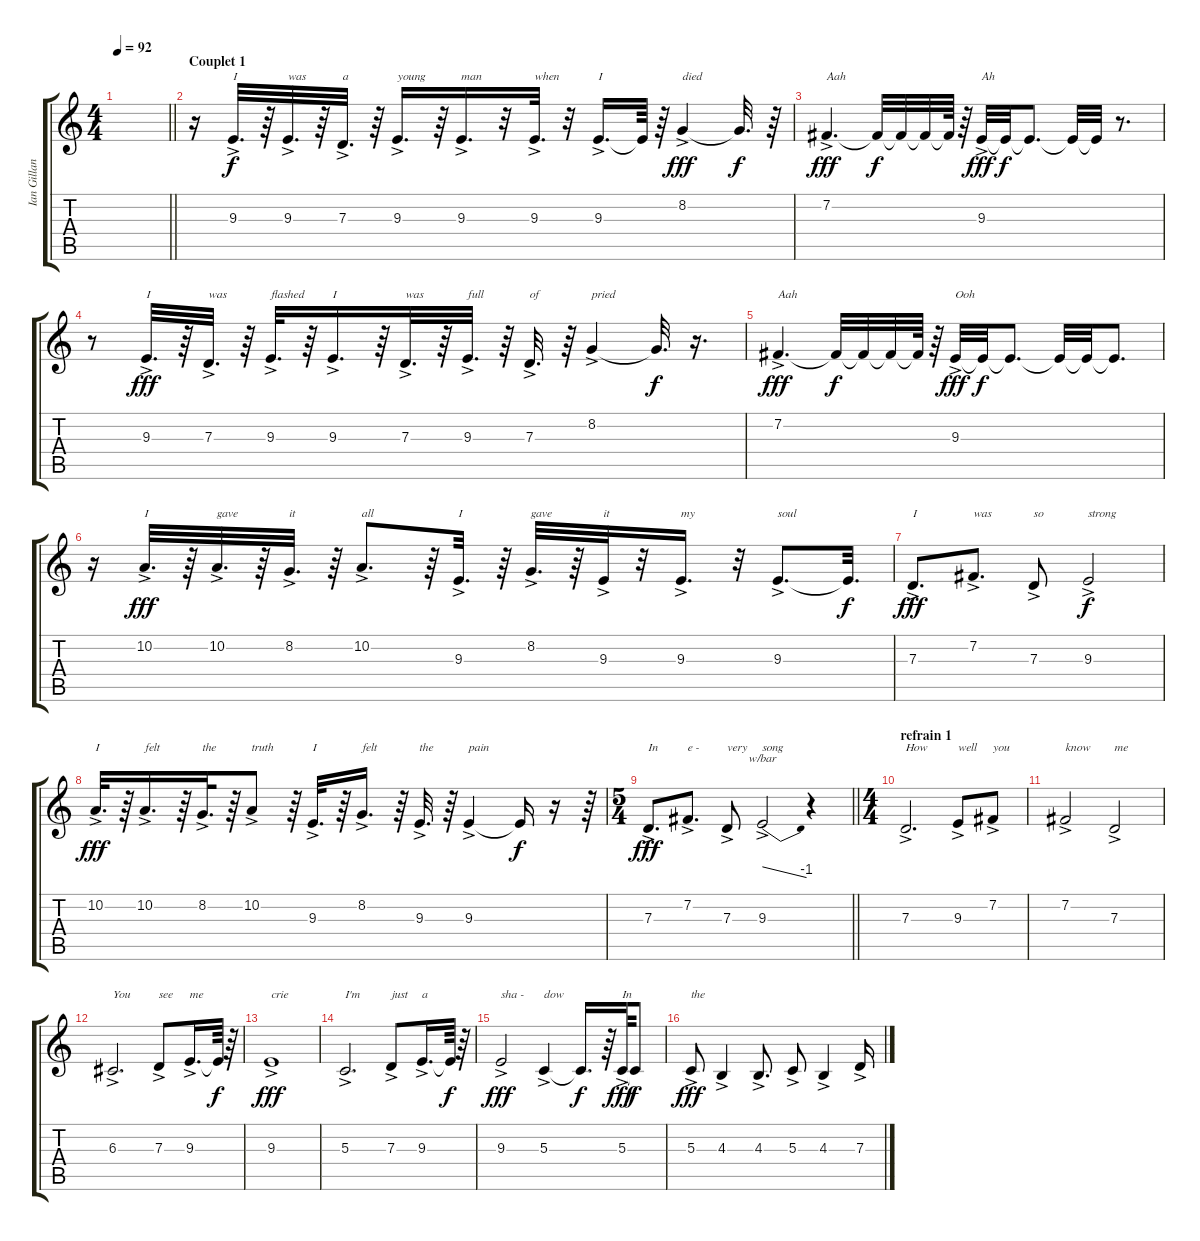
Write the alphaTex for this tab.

\track ("Ian Gillan" "Ian Gillan") {instrument stringensemble1}
\staff {score tabs}
\tuning (E4 B3 G3 D3 A2 E2) {hide}
\ts (4 4)
\tempo 92
\clef g2
\barLineRight lightlight
\ks c
|
\section ("" "Couplet 1")
r.16 9.3{ac}.32{d txt "I"} r.64 9.3{ac}.32{d txt "was"} r.64 7.3{ac}.32{d txt "a"} r.64 9.3{ac}.16{d txt "young"} r.64 9.3{ac}.16{d txt "man"} r.32 9.3{ac}.32{d txt "when"} r.32 9.3{ac}.16{d txt "I"} 9.3{t}.64{dy f} r.64 8.2{ac}.4{txt "died" dy fff} 8.2{t}.32{d dy f} r.64 |
7.2{ac}.4{d txt "Aah" dy fff} 7.2{t}.32{dy f} 7.2{t}.32 7.2{t}.32 7.2{t}.64 r.64 9.3{ac}.32{txt "Ah" dy fff} 9.3{t}.32{dy f} 9.3{t}.8{d} 9.3{t}.32 9.3{t}.32 r.8{d} |
r.8 9.3{ac}.32{d txt "I" dy fff} r.64 7.3{ac}.32{d txt "was"} r.64 9.3{ac}.32{d txt "flashed"} r.64 9.3{ac}.16{d txt "I"} r.64 7.3{ac}.32{d txt "was"} r.64 9.3{ac}.32{d txt "full"} r.64 7.3{ac}.32{d txt "of"} r.64 8.2{ac}.4{txt "pried"} 8.2{t}.32{d dy f} r.16{d} |
7.2{ac}.4{d txt "Aah" dy fff} 7.2{t}.32{dy f} 7.2{t}.32 7.2{t}.32 7.2{t}.64 r.64 9.3{ac}.32{txt "Ooh" dy fff} 9.3{t}.32{dy f} 9.3{t}.8{d} 9.3{t}.32 9.3{t}.32 9.3{t}.8{d} |
r.16 10.2{ac}.32{d txt "I" dy fff} r.64 10.2{ac}.32{d txt "gave"} r.64 8.2{ac}.32{d txt "it"} r.64 10.2{ac}.8{d txt "all"} r.64 9.3{ac}.32{d txt "I"} r.64 8.2{ac}.32{d txt "gave"} r.64 9.3{ac}.32{txt "it"} r.32 9.3{ac}.16{d txt "my"} r.32 9.3{ac}.8{d txt "soul"} 9.3{t}.32{d dy f} |
7.3{ac}.8{d txt "I" dy fff} 7.2{ac}.8{d txt "was"} 7.3{ac}.8{txt "so"} 9.3{ac}.2{txt "strong" dy f} |
10.2{ac}.32{d txt "I" dy fff} r.64 10.2{ac}.16{d txt "felt"} r.64 8.2{ac}.32{d txt "the"} r.64 10.2{ac}.8{txt "truth"} r.64 9.3{ac}.32{d txt "I"} r.64 8.2{ac}.16{d txt "felt"} r.64 9.3{ac}.32{d txt "the"} r.64 9.3{ac}.4{txt "pain"} 9.3{t}.16{dy f} r.16 r.64 |
\ts (5 4)
\barLineRight lightlight
7.3{ac}.8{d txt "In" dy fff} 7.2{ac}.8{d txt "e -"} 7.3{ac}.8{txt "very"} 9.3{ac}.2{tbe (dive default 0 0 60 -4) txt "song"} r.4 |
\ts (4 4)
\section ("" "refrain 1")
7.3{ac}.2{d txt "How"} 9.3{ac}.8{txt "well"} 7.2{ac}.8{txt "you"} |
7.2{ac}.2{txt "know"} 7.3{ac}.2{txt "me"} |
6.3{ac}.2{d txt "You"} 7.3{ac}.8{txt "see"} 9.3{ac}.16{d txt "me"} 9.3{t}.64{dy f} r.64 |
9.3{ac}.1{txt "crie" dy fff} |
5.3{ac}.2{d txt "I'm"} 7.3{ac}.8{txt "just"} 9.3{ac}.16{d txt "a"} 9.3{t}.64{dy f} r.64 |
9.3{ac}.2{txt "sha -" dy fff} 5.3{ac}.4{txt "dow"} 5.3{t}.16{d dy f} r.64 5.3{ac}.64{txt "In" dy fff} 5.3{t}.8{dy f} |
5.3{ac}.8{txt "the" dy fff} 4.3{ac}.4 4.3{ac}.8{d} 5.3{ac}.8 4.3{ac}.4 7.3{ac}.16
